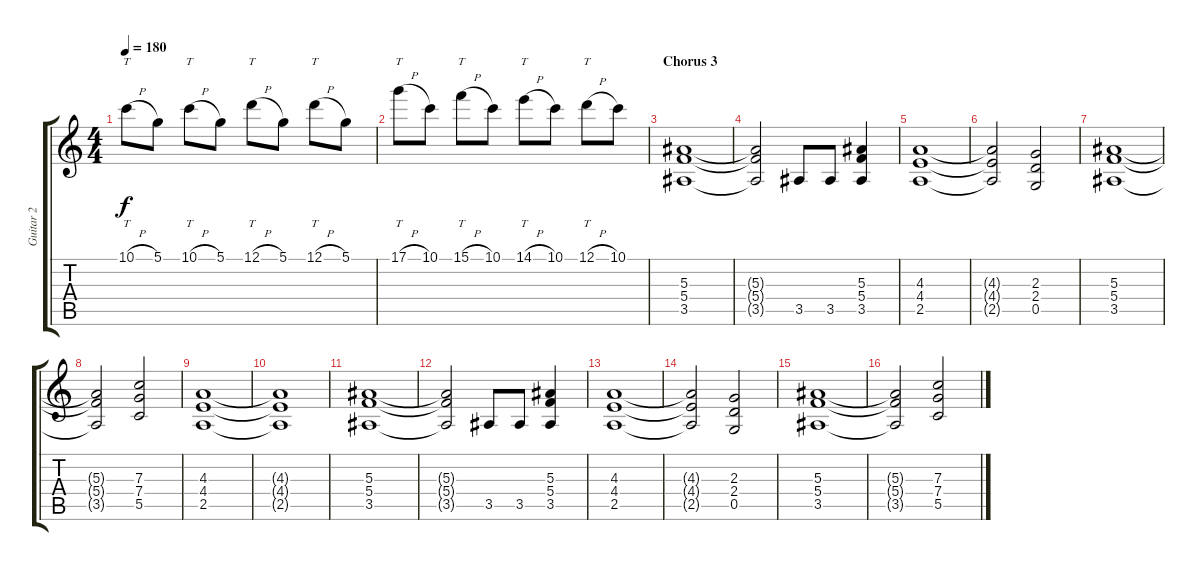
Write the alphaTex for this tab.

\track ("Guitar 2" "Guitar 2") {instrument distortionguitar}
\staff {score tabs}
\tuning (D4 A3 F3 C3 G2 C2) {hide}
\ts (4 4)
\tempo 180
\clef g2
\ks c
10.1{h}.8{tt dy f} 5.1.8 10.1{h}.8{tt} 5.1.8 12.1{h}.8{tt} 5.1.8 12.1{h}.8{tt} 5.1.8 |
17.1{h}.8{tt} 10.1.8 15.1{h}.8{tt} 10.1.8 14.1{h}.8{tt} 10.1.8 12.1{h}.8{tt} 10.1.8 |
\section ("" "Chorus 3")
(5.3 5.4 3.5).1 |
(5.3{t} 5.4{t} 3.5{t}).2 3.5.8 3.5.8 (5.3 5.4 3.5).4 |
(4.3 4.4 2.5).1 |
(4.3{t} 4.4{t} 2.5{t}).2 (2.3 2.4 0.5).2 |
(5.3 5.4 3.5).1 |
(5.3{t} 5.4{t} 3.5{t}).2 (7.3 7.4 5.5).2 |
(4.3 4.4 2.5).1 |
(4.3{t} 4.4{t} 2.5{t}).1 |
(5.3 5.4 3.5).1 |
(5.3{t} 5.4{t} 3.5{t}).2 3.5.8 3.5.8 (5.3 5.4 3.5).4 |
(4.3 4.4 2.5).1 |
(4.3{t} 4.4{t} 2.5{t}).2 (2.3 2.4 0.5).2 |
(5.3 5.4 3.5).1 |
(5.3{t} 5.4{t} 3.5{t}).2 (7.3 7.4 5.5).2
